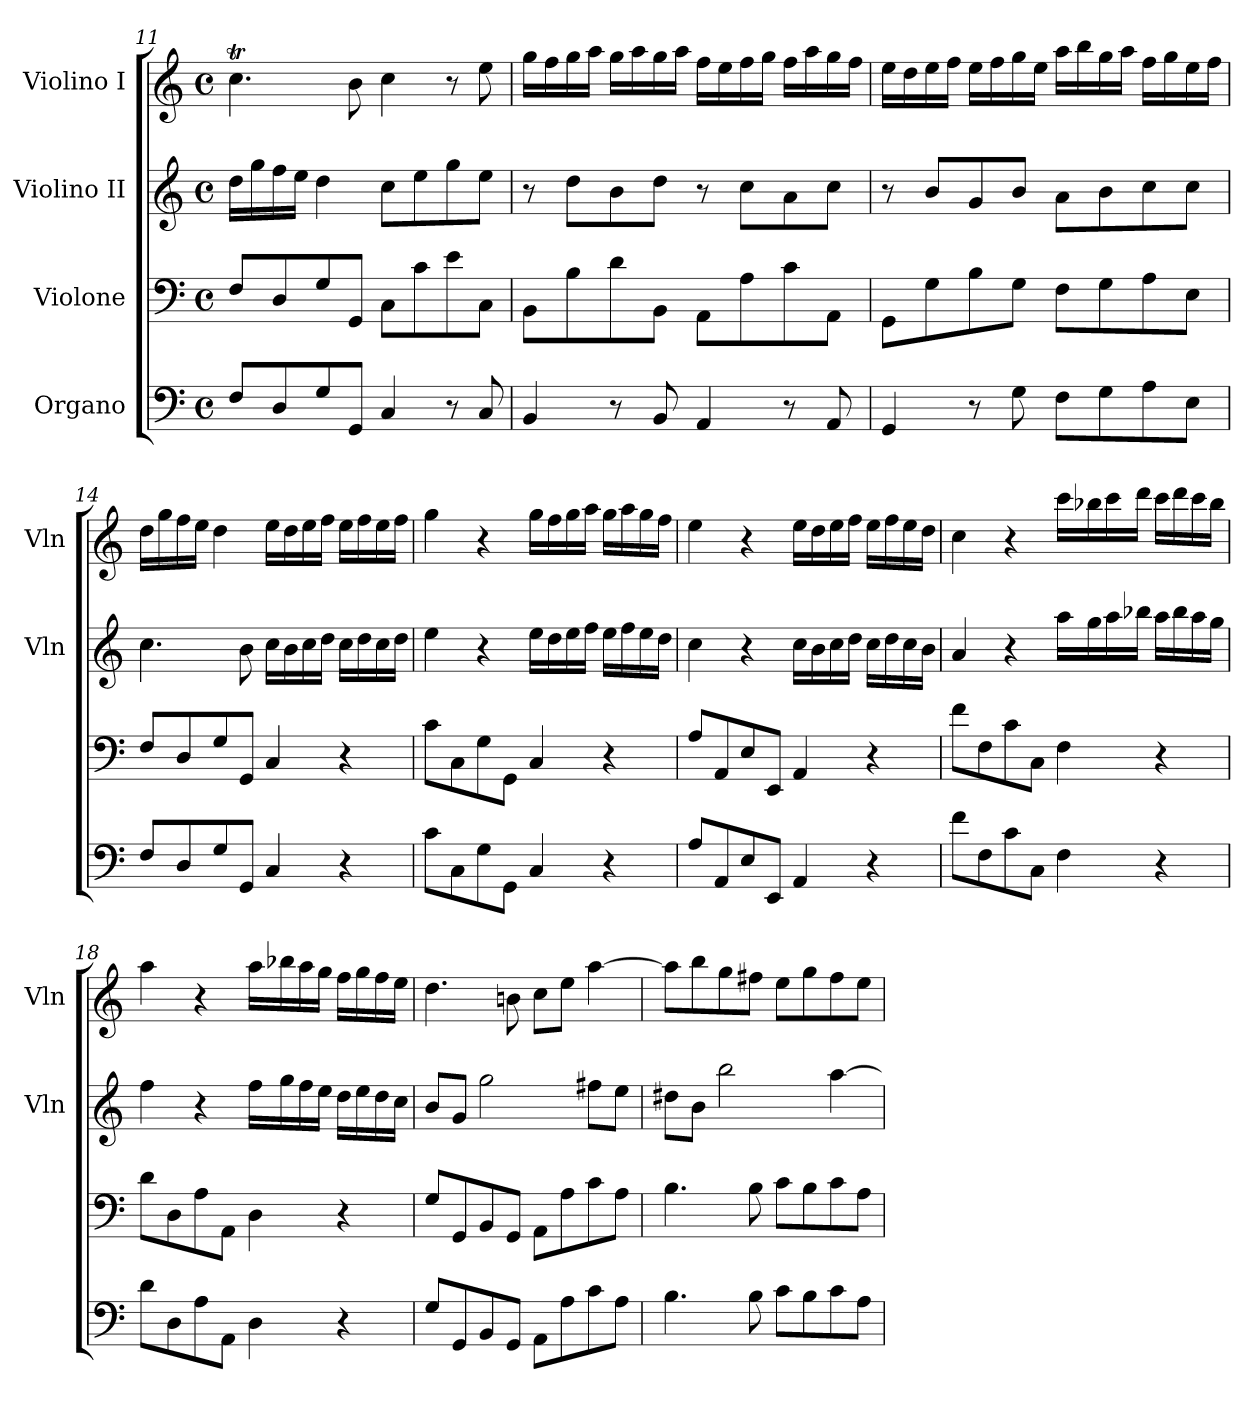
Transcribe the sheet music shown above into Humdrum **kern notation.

**kern	**kern	**kern	**kern
*part4	*part3	*part2	*part1
*staff4	*staff3	*staff2	*staff1
*I"Organo	*I"Violone	*I"Violino II	*I"Violino I
*	*	*I'Vln	*I'Vln
*clefF4	*clefF4	*clefG2	*clefG2
*k[]	*k[]	*k[]	*k[]
*M4/4	*M4/4	*M4/4	*M4/4
*met(c)	*met(c)	*met(c)	*met(c)
=11	=11	=11	=11
8FL	8FL	16ddLL	4.ccT
.	.	16gg	.
8D	8D	16ff	.
.	.	16eeJJ	.
8G	8G	4dd	.
8GGJ	8GGJ	.	8b
4C	8CL	8ccL	4cc
.	8c	8ee	.
8r	8e	8gg	8r
8C	8CJ	8eeJ	8ee
=12	=12	=12	=12
4BB	8BBL	8r	16ggLL
.	.	.	16ff
.	8B	8ddL	16gg
.	.	.	16aaJJ
8r	8d	8b	16ggLL
.	.	.	16aa
8BB	8BBJ	8ddJ	16gg
.	.	.	16aaJJ
4AA	8AAL	8r	16ffLL
.	.	.	16ee
.	8A	8ccL	16ff
.	.	.	16ggJJ
8r	8c	8a	16ffLL
.	.	.	16aa
8AA	8AAJ	8ccJ	16gg
.	.	.	16ffJJ
=13	=13	=13	=13
4GG	8GGL	8r	16eeLL
.	.	.	16dd
.	8G	8bL	16ee
.	.	.	16ffJJ
8r	8B	8g	16eeLL
.	.	.	16ff
8G	8GJ	8bJ	16gg
.	.	.	16eeJJ
8FL	8FL	8aL	16aaLL
.	.	.	16bb
8G	8G	8b	16gg
.	.	.	16aaJJ
8A	8A	8cc	16ffLL
.	.	.	16gg
8EJ	8EJ	8ccJ	16ee
.	.	.	16ffJJ
=14	=14	=14	=14
8FL	8FL	4.cc	16ddLL
.	.	.	16gg
8D	8D	.	16ff
.	.	.	16eeJJ
8G	8G	.	4dd
8GGJ	8GGJ	8b	.
4C	4C	16ccLL	16eeLL
.	.	16b	16dd
.	.	16cc	16ee
.	.	16ddJJ	16ffJJ
4r	4r	16ccLL	16eeLL
.	.	16dd	16ff
.	.	16cc	16ee
.	.	16ddJJ	16ffJJ
=15	=15	=15	=15
8cL	8cL	4ee	4gg
8C	8C	.	.
8G	8G	4r	4r
8GGJ	8GGJ	.	.
4C	4C	16eeLL	16ggLL
.	.	16dd	16ff
.	.	16ee	16gg
.	.	16ffJJ	16aaJJ
4r	4r	16eeLL	16ggLL
.	.	16ff	16aa
.	.	16ee	16gg
.	.	16ddJJ	16ffJJ
=16	=16	=16	=16
8AL	8AL	4cc	4ee
8AA	8AA	.	.
8E	8E	4r	4r
8EEJ	8EEJ	.	.
4AA	4AA	16ccLL	16eeLL
.	.	16b	16dd
.	.	16cc	16ee
.	.	16ddJJ	16ffJJ
4r	4r	16ccLL	16eeLL
.	.	16dd	16ff
.	.	16cc	16ee
.	.	16bJJ	16ddJJ
=17	=17	=17	=17
8fL	8fL	4a	4cc
8F	8F	.	.
8c	8c	4r	4r
8CJ	8CJ	.	.
4F	4F	16aaLL	16cccLL
.	.	16gg	16bb-X
.	.	16aa	16ccc
.	.	16bb-XJJ	16dddJJ
4r	4r	16aaLL	16cccLL
.	.	16bb-	16ddd
.	.	16aa	16ccc
.	.	16ggJJ	16bb-JJ
=18	=18	=18	=18
8dL	8dL	4ff	4aa
8D	8D	.	.
8A	8A	4r	4r
8AAJ	8AAJ	.	.
4D	4D	16ffLL	16aaLL
.	.	16gg	16bb-X
.	.	16ff	16aa
.	.	16eeJJ	16ggJJ
4r	4r	16ddLL	16ffLL
.	.	16ee	16gg
.	.	16dd	16ff
.	.	16ccJJ	16eeJJ
=19	=19	=19	=19
8GL	8GL	8bL	4.dd
8GG	8GG	8gJ	.
8BB	8BB	2gg	.
8GGJ	8GGJ	.	8bn
8AAL	8AAL	.	8ccL
8A	8A	.	8eeJ
8c	8c	8ff#XL	[4aa
8AJ	8AJ	8eeJ	.
=20	=20	=20	=20
4.B	4.B	8dd#XL	8aaL]
.	.	8bJ	8bb
.	.	2bb	8gg
8B	8B	.	8ff#XJ
8cL	8cL	.	8eeL
8B	8B	.	8gg
8c	8c	[4aa	8ff#
8AJ	8AJ	.	8eeJ
=	=	=	=
*-	*-	*-	*-
